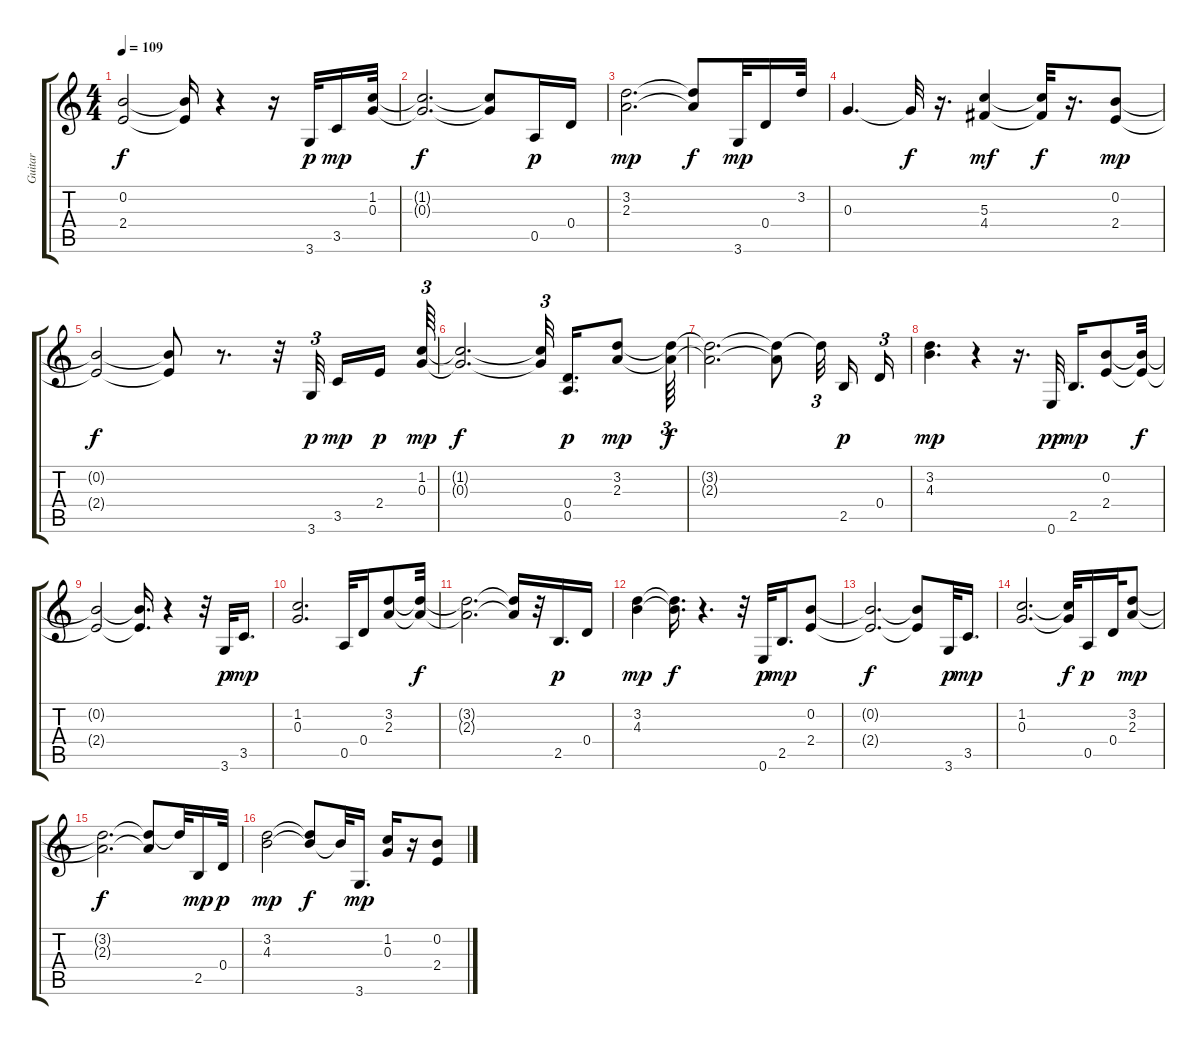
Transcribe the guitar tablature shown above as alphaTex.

\track ("Guitar" "Guitar") {instrument distortionguitar}
\staff {score tabs}
\tuning (E4 B3 G3 D3 A2 E2) {hide}
\ts (4 4)
\tempo 109
\clef g2
\ks c
(0.2{t} 2.4{t}).2{dy f} (0.2{t} 2.4{t}).16 r.4 r.16 3.6.32{dy p} 3.5.16{dy mp} (1.2 0.3).32 |
(1.2{t} 0.3{t}).2{d dy f} (1.2{t} 0.3{t}).8 0.5.16{dy p} 0.4.16 |
(3.2 2.3).2{d dy mp} (3.2{t} 2.3{t}).8{dy f} 3.6.32{dy mp} 0.4.16 3.2.32 |
0.3.4{d} 0.3{t}.32{dy f} r.16{d} (5.3 4.4).4{dy mf} (5.3{t} 4.4{t}).32{dy f} r.16{d} (0.2 2.4).8{dy mp} |
(0.2{t} 2.4{t}).2{dy f} (0.2{t} 2.4{t}).8 r.8{d} r.32 3.6.32{tu (3 2) dy p beam splitsecondary} 3.5.16{dy mp} 2.4.16{dy p beam splitsecondary} (1.2 0.3).64{tu (3 2) dy mp} |
(1.2{t} 0.3{t}).2{d dy f} (1.2{t} 0.3{t}).32{tu (3 2) beam splitsecondary} (0.4 0.5).16{d dy p} (3.2 2.3).8{dy mp} (3.2{t} 2.3{t}).64{tu (3 2) dy f} |
(3.2{t} 2.3{t}).2{d} (3.2{t} 2.3{t}).8 3.2{t}.32{tu (3 2) beam splitsecondary} 2.5.16{dy p} 0.4.16{tu (3 2)} |
(3.2 4.3).4{d dy mp} r.4 r.16{d} 0.6.32{dy pp} 2.5.16{d dy mp} (0.2 2.4).8 (0.2{t} 2.4{t}).32{dy f} |
(0.2{t} 2.4{t}).2 (0.2{t} 2.4{t}).16{d} r.4 r.32 3.6.32{dy p} 3.5.16{d dy mp} |
(1.2 0.3).2{d} 0.5.32 0.4.16 (3.2 2.3).8 (3.2{t} 2.3{t}).32{dy f} |
(3.2{t} 2.3{t}).2{d} (3.2{t} 2.3{t}).16 r.32 2.5.16{d dy p} 0.4.16 |
(3.2 4.3).4{dy mp} (3.2{t} 4.3{t}).16{d dy f} r.4{d} r.32 0.6.32{dy p} 2.5.16{d dy mp} (0.2 2.4).8 |
(0.2{t} 2.4{t}).2{d dy f} (0.2{t} 2.4{t}).8 3.6.32{dy p} 3.5.16{d dy mp} |
(1.2 0.3).2{d} (1.2{t} 0.3{t}).32{dy f} 0.5.16{dy p} 0.4.32 (3.2 2.3).8{dy mp} |
(3.2{t} 2.3{t}).2{d dy f} (3.2{t} 2.3{t}).8 3.2{t}.32 2.5.16{dy mp} 0.4.32{dy p} |
(3.2 4.3).2{dy mp} (3.2{t} 4.3{t}).8{dy f} 4.3{t}.32 3.6.16{d dy mp} (1.2 0.3).16 r.16 (0.2 2.4).8
